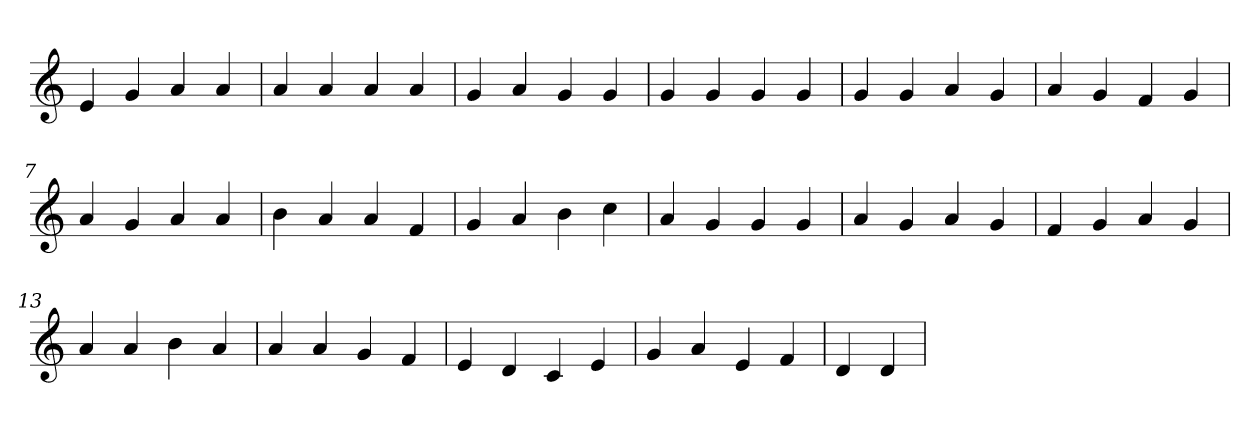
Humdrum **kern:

**kern
*part1
*staff1
*clefG2
=1
4e
4g
4a
4a
=2
4a
4a
4a
4a
=3
4g
4a
4g
4g
=4
4g
4g
4g
4g
=5
4g
4g
4a
4g
=6
4a
4g
4f
4g
=7
4a
4g
4a
4a
=8
4b
4a
4a
4f
=9
4g
4a
4b
4cc
=10
4a
4g
4g
4g
=11
4a
4g
4a
4g
=12
4f
4g
4a
4g
=13
4a
4a
4b
4a
=14
4a
4a
4g
4f
=15
4e
4d
4c
4e
=16
4g
4a
4e
4f
=17
4d
4d
=
*-
